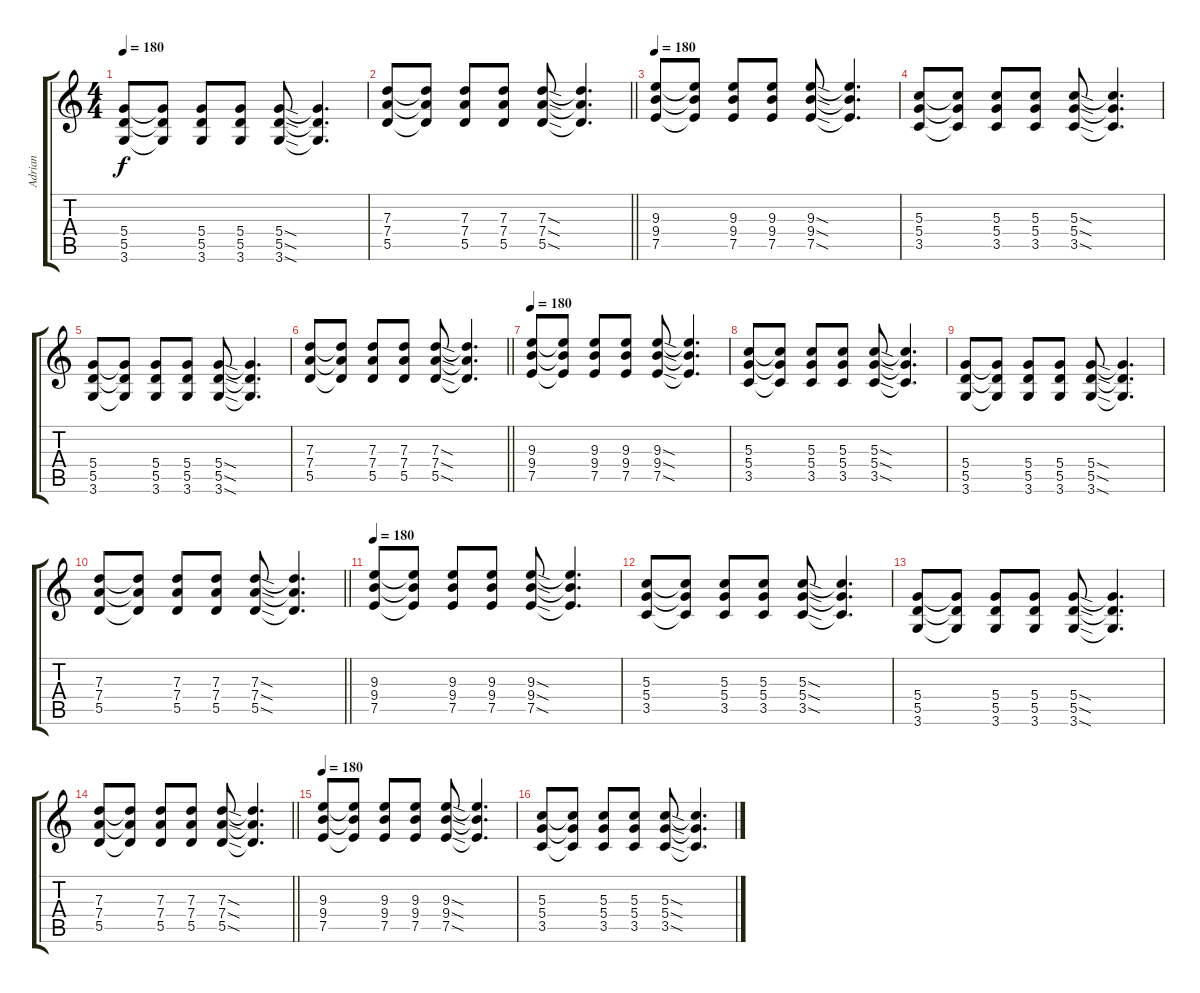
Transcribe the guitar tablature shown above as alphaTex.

\track ("Adrian" "Adrian") {instrument overdrivenguitar}
\staff {score tabs}
\tuning (E4 B3 G3 D3 A2 E2) {hide}
\ts (4 4)
\tempo 180
\clef g2
\ks c
(5.4 5.5 3.6).8{dy f} (5.4{t} 5.5{t} 3.6{t}).8 (5.4 5.5 3.6).8 (5.4 5.5 3.6).8 (5.4{sod} 5.5{sod} 3.6{sod}).8 (5.4{t} 5.5{t} 3.6{t}).4{d} |
\barLineRight lightlight
(7.3 7.4 5.5).8 (7.3{t} 7.4{t} 5.5{t}).8 (7.3 7.4 5.5).8 (7.3 7.4 5.5).8 (7.3{sod} 7.4{sod} 5.5{sod}).8 (7.3{t} 7.4{t} 5.5{t}).4{d} |
\tempo 180
(9.3 9.4 7.5).8 (9.3{t} 9.4{t} 7.5{t}).8 (9.3 9.4 7.5).8 (9.3 9.4 7.5).8 (9.3{sod} 9.4{sod} 7.5{sod}).8 (9.3{t} 9.4{t} 7.5{t}).4{d} |
(5.3 5.4 3.5).8 (5.3{t} 5.4{t} 3.5{t}).8 (5.3 5.4 3.5).8 (5.3 5.4 3.5).8 (5.3{sod} 5.4{sod} 3.5{sod}).8 (5.3{t} 5.4{t} 3.5{t}).4{d} |
(5.4 5.5 3.6).8 (5.4{t} 5.5{t} 3.6{t}).8 (5.4 5.5 3.6).8 (5.4 5.5 3.6).8 (5.4{sod} 5.5{sod} 3.6{sod}).8 (5.4{t} 5.5{t} 3.6{t}).4{d} |
\barLineRight lightlight
(7.3 7.4 5.5).8 (7.3{t} 7.4{t} 5.5{t}).8 (7.3 7.4 5.5).8 (7.3 7.4 5.5).8 (7.3{sod} 7.4{sod} 5.5{sod}).8 (7.3{t} 7.4{t} 5.5{t}).4{d} |
\tempo 180
(9.3 9.4 7.5).8 (9.3{t} 9.4{t} 7.5{t}).8 (9.3 9.4 7.5).8 (9.3 9.4 7.5).8 (9.3{sod} 9.4{sod} 7.5{sod}).8 (9.3{t} 9.4{t} 7.5{t}).4{d} |
(5.3 5.4 3.5).8 (5.3{t} 5.4{t} 3.5{t}).8 (5.3 5.4 3.5).8 (5.3 5.4 3.5).8 (5.3{sod} 5.4{sod} 3.5{sod}).8 (5.3{t} 5.4{t} 3.5{t}).4{d} |
(5.4 5.5 3.6).8 (5.4{t} 5.5{t} 3.6{t}).8 (5.4 5.5 3.6).8 (5.4 5.5 3.6).8 (5.4{sod} 5.5{sod} 3.6{sod}).8 (5.4{t} 5.5{t} 3.6{t}).4{d} |
\barLineRight lightlight
(7.3 7.4 5.5).8 (7.3{t} 7.4{t} 5.5{t}).8 (7.3 7.4 5.5).8 (7.3 7.4 5.5).8 (7.3{sod} 7.4{sod} 5.5{sod}).8 (7.3{t} 7.4{t} 5.5{t}).4{d} |
\tempo 180
(9.3 9.4 7.5).8 (9.3{t} 9.4{t} 7.5{t}).8 (9.3 9.4 7.5).8 (9.3 9.4 7.5).8 (9.3{sod} 9.4{sod} 7.5{sod}).8 (9.3{t} 9.4{t} 7.5{t}).4{d} |
(5.3 5.4 3.5).8 (5.3{t} 5.4{t} 3.5{t}).8 (5.3 5.4 3.5).8 (5.3 5.4 3.5).8 (5.3{sod} 5.4{sod} 3.5{sod}).8 (5.3{t} 5.4{t} 3.5{t}).4{d} |
(5.4 5.5 3.6).8 (5.4{t} 5.5{t} 3.6{t}).8 (5.4 5.5 3.6).8 (5.4 5.5 3.6).8 (5.4{sod} 5.5{sod} 3.6{sod}).8 (5.4{t} 5.5{t} 3.6{t}).4{d} |
\barLineRight lightlight
(7.3 7.4 5.5).8 (7.3{t} 7.4{t} 5.5{t}).8 (7.3 7.4 5.5).8 (7.3 7.4 5.5).8 (7.3{sod} 7.4{sod} 5.5{sod}).8 (7.3{t} 7.4{t} 5.5{t}).4{d} |
\tempo 180
(9.3 9.4 7.5).8 (9.3{t} 9.4{t} 7.5{t}).8 (9.3 9.4 7.5).8 (9.3 9.4 7.5).8 (9.3{sod} 9.4{sod} 7.5{sod}).8 (9.3{t} 9.4{t} 7.5{t}).4{d} |
(5.3 5.4 3.5).8 (5.3{t} 5.4{t} 3.5{t}).8 (5.3 5.4 3.5).8 (5.3 5.4 3.5).8 (5.3{sod} 5.4{sod} 3.5{sod}).8 (5.3{t} 5.4{t} 3.5{t}).4{d}
